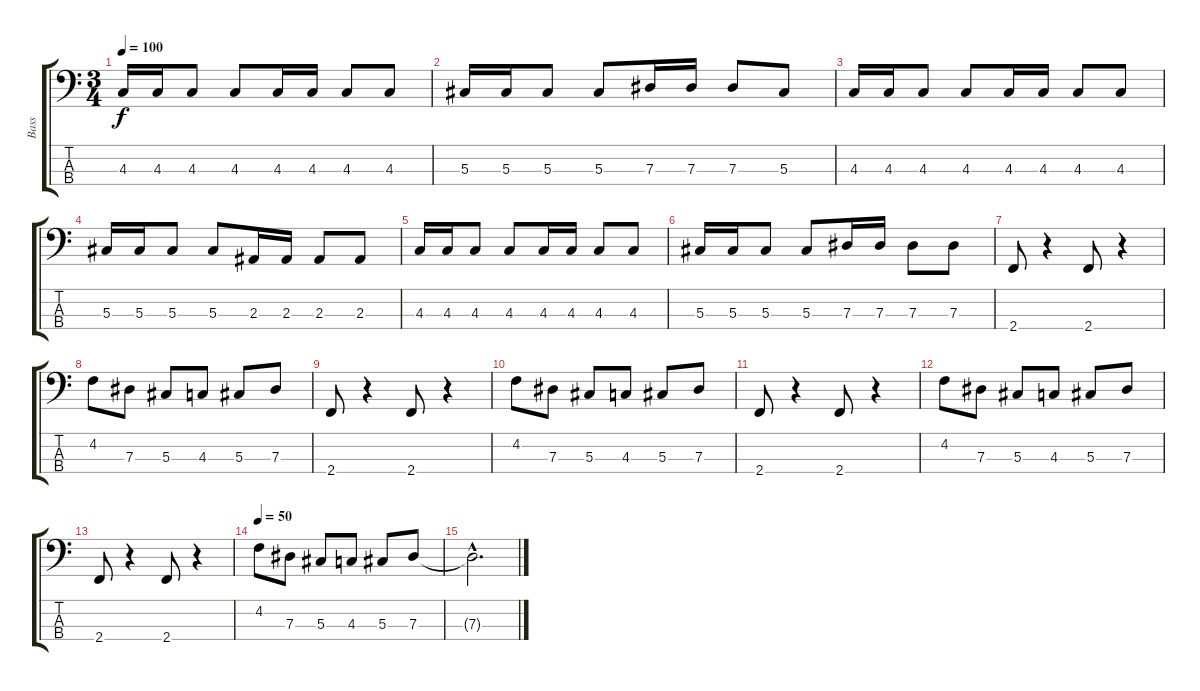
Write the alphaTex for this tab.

\track ("Bass" "Bass") {instrument electricbassfinger}
\staff {score tabs}
\tuning (Gb2 Db2 Ab1 Eb1) {hide}
\ts (3 4)
\tempo 100
\clef f4
\ks c
4.3.16{dy f} 4.3.16 4.3.8 4.3.8 4.3.16 4.3.16 4.3.8 4.3.8 |
5.3.16 5.3.16 5.3.8 5.3.8 7.3.16 7.3.16 7.3.8 5.3.8 |
4.3.16 4.3.16 4.3.8 4.3.8 4.3.16 4.3.16 4.3.8 4.3.8 |
5.3.16 5.3.16 5.3.8 5.3.8 2.3.16 2.3.16 2.3.8 2.3.8 |
4.3.16 4.3.16 4.3.8 4.3.8 4.3.16 4.3.16 4.3.8 4.3.8 |
5.3.16 5.3.16 5.3.8 5.3.8 7.3.16 7.3.16 7.3.8 7.3.8 |
2.4.8 r.4 2.4.8 r.4 |
4.2.8 7.3.8 5.3.8 4.3.8 5.3.8 7.3.8 |
2.4.8 r.4 2.4.8 r.4 |
4.2.8 7.3.8 5.3.8 4.3.8 5.3.8 7.3.8 |
2.4.8 r.4 2.4.8 r.4 |
4.2.8 7.3.8 5.3.8 4.3.8 5.3.8 7.3.8 |
2.4.8 r.4 2.4.8 r.4 |
\tempo 50
4.2.8 7.3.8 5.3.8 4.3.8 5.3.8 7.3.8 |
7.3{hac t}.2{d}
